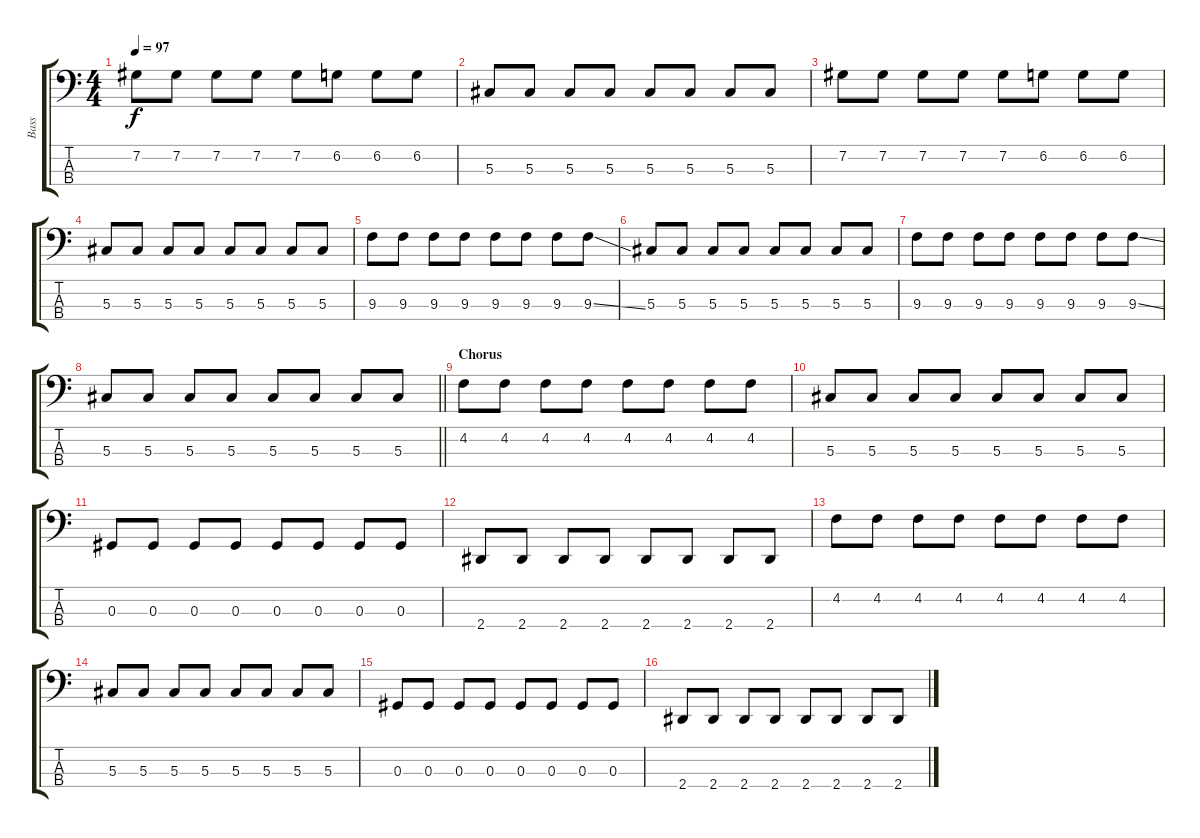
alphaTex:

\track ("Bass" "Bass") {instrument electricbasspick}
\staff {score tabs}
\tuning (Gb2 Db2 Ab1 Db1) {hide}
\ts (4 4)
\tempo 97
\clef f4
\ks c
7.2.8{dy f} 7.2.8 7.2.8 7.2.8 7.2.8 6.2.8 6.2.8 6.2.8 |
5.3.8 5.3.8 5.3.8 5.3.8 5.3.8 5.3.8 5.3.8 5.3.8 |
7.2.8 7.2.8 7.2.8 7.2.8 7.2.8 6.2.8 6.2.8 6.2.8 |
5.3.8 5.3.8 5.3.8 5.3.8 5.3.8 5.3.8 5.3.8 5.3.8 |
9.3.8 9.3.8 9.3.8 9.3.8 9.3.8 9.3.8 9.3.8 9.3{ss}.8 |
5.3.8 5.3.8 5.3.8 5.3.8 5.3.8 5.3.8 5.3.8 5.3.8 |
9.3.8 9.3.8 9.3.8 9.3.8 9.3.8 9.3.8 9.3.8 9.3{ss}.8 |
\barLineRight lightlight
5.3.8 5.3.8 5.3.8 5.3.8 5.3.8 5.3.8 5.3.8 5.3.8 |
\section ("" "Chorus")
4.2.8 4.2.8 4.2.8 4.2.8 4.2.8 4.2.8 4.2.8 4.2.8 |
5.3.8 5.3.8 5.3.8 5.3.8 5.3.8 5.3.8 5.3.8 5.3.8 |
0.3.8 0.3.8 0.3.8 0.3.8 0.3.8 0.3.8 0.3.8 0.3.8 |
2.4.8 2.4.8 2.4.8 2.4.8 2.4.8 2.4.8 2.4.8 2.4.8 |
4.2.8 4.2.8 4.2.8 4.2.8 4.2.8 4.2.8 4.2.8 4.2.8 |
5.3.8 5.3.8 5.3.8 5.3.8 5.3.8 5.3.8 5.3.8 5.3.8 |
0.3.8 0.3.8 0.3.8 0.3.8 0.3.8 0.3.8 0.3.8 0.3.8 |
2.4.8 2.4.8 2.4.8 2.4.8 2.4.8 2.4.8 2.4.8 2.4.8
